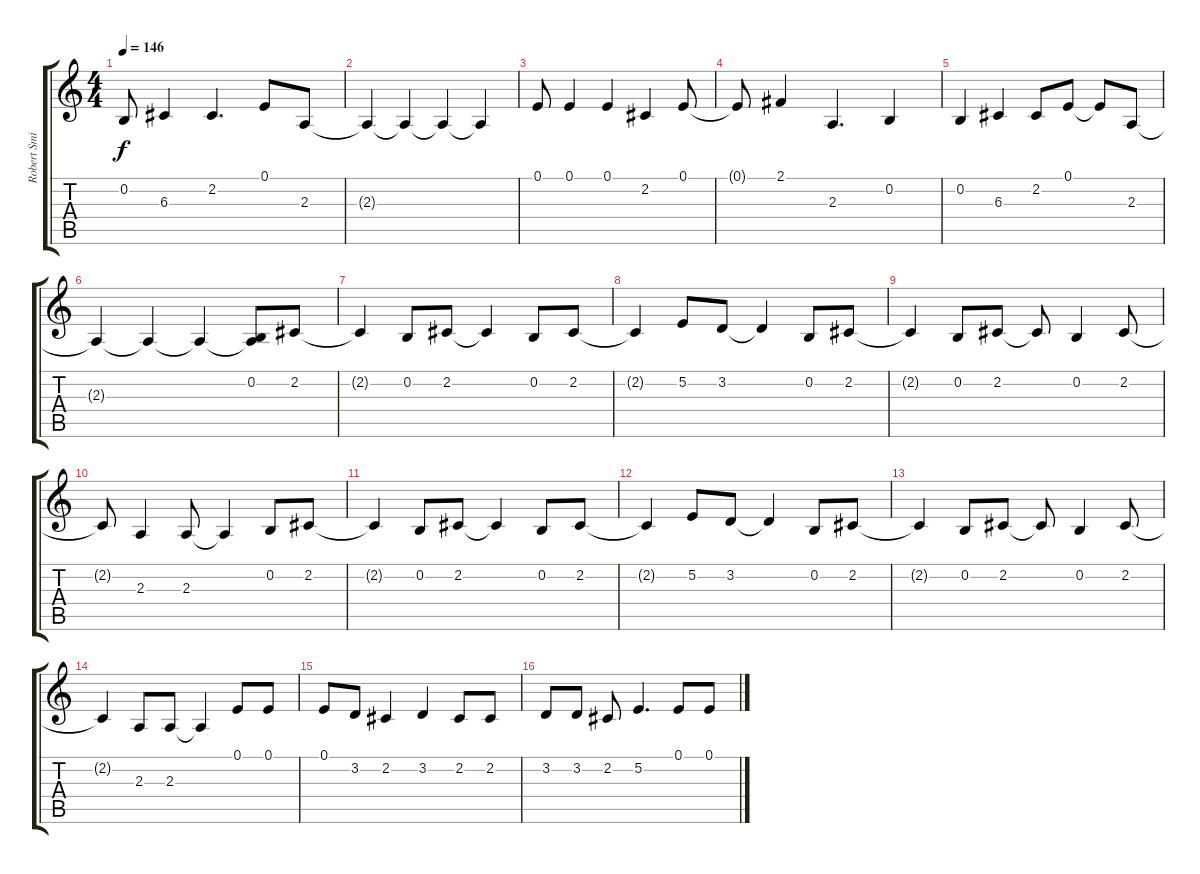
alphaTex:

\track ("Robert Smith voz" "Robert Smi") {instrument honkytonkpiano}
\staff {score tabs}
\tuning (E4 B3 G3 D3 A2 E2) {hide}
\ts (4 4)
\tempo 146
\clef g2
\ks c
0.2.8{dy f} 6.3.4 2.2.4{d} 0.1.8 2.3.8 |
2.3{t}.4 2.3{t}.4 2.3{t}.4 2.3{t}.4 |
0.1.8 0.1.4 0.1.4 2.2.4 0.1.8 |
0.1{t}.8 2.1.4 2.3.4{d} 0.2.4 |
0.2.4 6.3.4 2.2.8 0.1.8 0.1{t}.8 2.3.8 |
2.3{t}.4 2.3{t}.4 2.3{t}.4 (0.2 2.3{t}).8 2.2.8 |
2.2{t}.4 0.2.8 2.2.8 2.2{t}.4 0.2.8 2.2.8 |
2.2{t}.4 5.2.8 3.2.8 3.2{t}.4 0.2.8 2.2.8 |
2.2{t}.4 0.2.8 2.2.8 2.2{t}.8 0.2.4 2.2.8 |
2.2{t}.8 2.3.4 2.3.8 2.3{t}.4 0.2.8 2.2.8 |
2.2{t}.4 0.2.8 2.2.8 2.2{t}.4 0.2.8 2.2.8 |
2.2{t}.4 5.2.8 3.2.8 3.2{t}.4 0.2.8 2.2.8 |
2.2{t}.4 0.2.8 2.2.8 2.2{t}.8 0.2.4 2.2.8 |
2.2{t}.4 2.3.8 2.3.8 2.3{t}.4 0.1.8 0.1.8 |
0.1.8 3.2.8 2.2.4 3.2.4 2.2.8 2.2.8 |
3.2.8 3.2.8 2.2.8 5.2.4{d} 0.1.8 0.1.8
